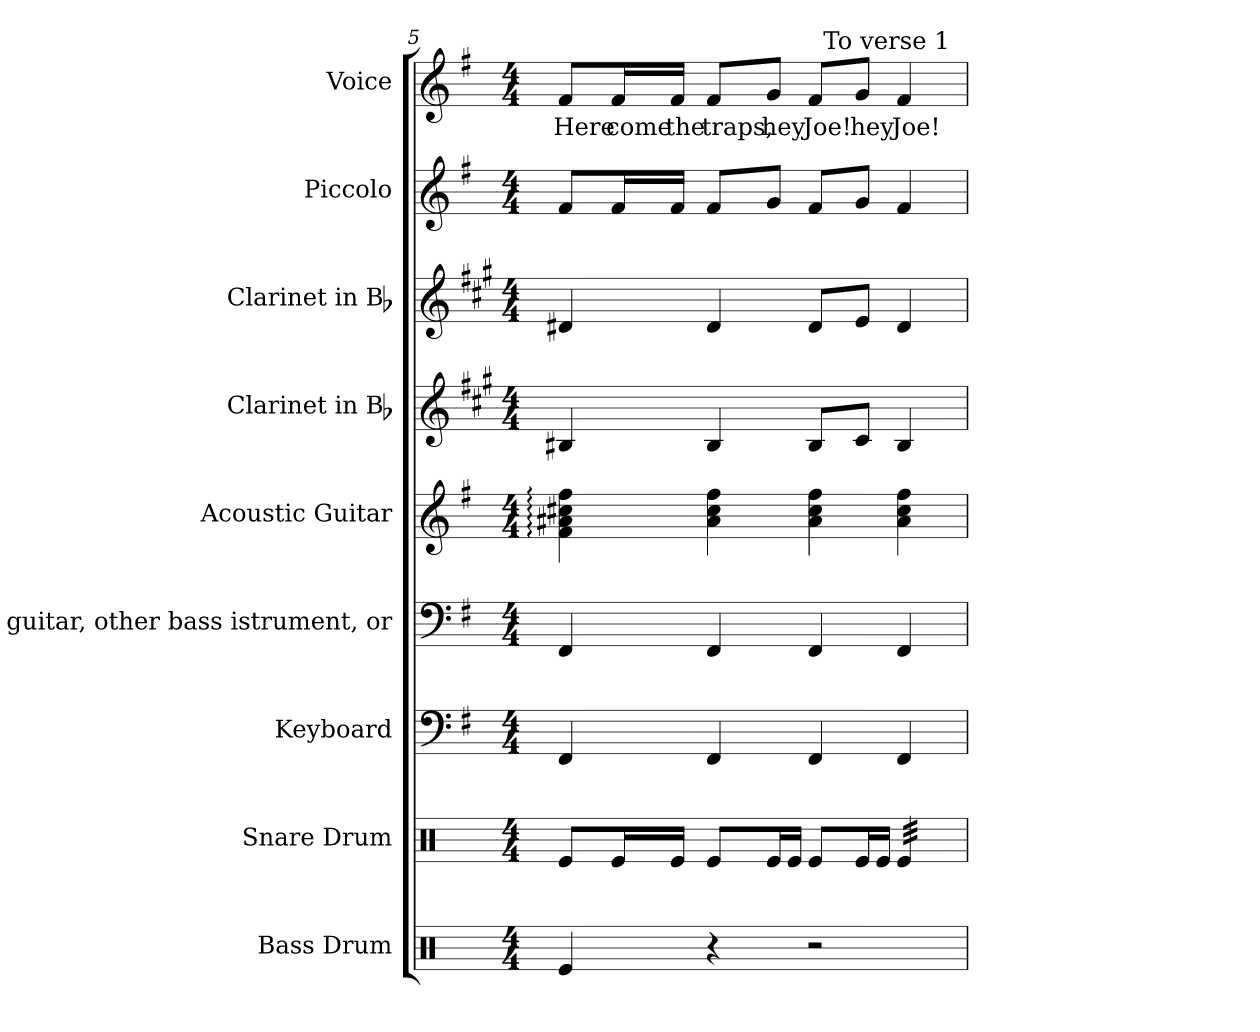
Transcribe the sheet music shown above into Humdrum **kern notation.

**kern	**kern	**kern	**kern	**kern	**kern	**kern	**kern	**kern	**text
*part9	*part8	*part7	*part6	*part5	*part4	*part3	*part2	*part1	*part1
*staff9	*staff8	*staff7	*staff6	*staff5	*staff4	*staff3	*staff2	*staff1	*staff1
*I"Bass Drum	*I"Snare Drum	*I"Keyboard	*I"Bass guitar, other bass istrument,   or	*I"Acoustic Guitar	*I"Clarinet in Bb	*I"Clarinet in Bb	*I"Piccolo	*I"Voice	*
*I'B. D.	*I'S. D.	*I'Kbd.	*I'Bass	*I'A. Gtr.	*I'Cl.	*I'Cl.	*I'Picc.	*I'Voice	*
*clefX	*clefX	*clefF4	*clefF4	*clefG2	*clefG2	*clefG2	*clefG2	*clefG2	*
*	*	*	*ITrd7c12	*ITrd7c12	*ITrd1c2	*ITrd1c2	*ITrd-7c-12	*	*
*k[]	*k[]	*k[f#]	*k[f#]	*k[f#]	*k[f#]	*k[f#]	*k[f#]	*k[f#]	*
*C:	*C:	*G:	*G:	*G:	*G:	*G:	*G:	*G:	*
*M4/4	*M4/4	*M4/4	*M4/4	*M4/4	*M4/4	*M4/4	*M4/4	*M4/4	*
=5	=5	=5	=5	=5	=5	=5	=5	=5	=5
!	!	!	!	!	!	!	!	!	!LO:LY:b:color=#000000
*	*	*	*	*	*	*	*	*^	*
4Rei/	8Rei/L	4FF#i/	4FFF#i/	4F#i\: 4A#Xi: 4c#Xi: 4f#i:	4A#Xi/	4c#Xi/	8ff#i/L	8f#i/L	2ryy	Here
!	!	!	!	!	!	!	!	!	!	!LO:LY:b:color=#000000
.	16Rei/L	.	.	.	.	.	16ff#i/L	16f#i/L	.	come
!	!	!	!	!	!	!	!	!	!	!LO:LY:b:color=#000000
.	16Rei/JJ	.	.	.	.	.	16ff#i/JJ	16f#i/JJ	.	the
!	!	!	!	!	!	!	!	!	!	!LO:LY:b:color=#000000
4r	8Rei/L	4FF#i/	4FFF#i/	4A#i\ 4c#i 4f#i	4A#i/	4c#i/	8ff#i/L	8f#i/L	.	traps,
!	!	!	!	!	!	!	!	!	!	!LO:LY:b:color=#000000
.	16Rei/L	.	.	.	.	.	8ggi/J	8gi/J	.	hey
.	16Rei/JJ	.	.	.	.	.	.	.	.	.
!	!	!	!	!	!	!	!	!	!	!LO:LY:b:color=#000000
2r	8Rei/L	4FF#i/	4FFF#i/	4A#i\ 4c#i 4f#i	8A#i/L	8c#i/L	8ff#i/L	8f#i/L	64..ryy	Joe!
!	!	!	!	!	!	!	!	!	!LO:TX:a:t=To verse 1	!
.	.	.	.	.	.	.	.	.	4ryy	.
!	!	!	!	!	!	!	!	!	!	!LO:LY:b:color=#000000
.	16Rei/L	.	.	.	8Bi/J	8di/J	8ggi/J	8gi/J	.	hey
.	16Rei/JJ	.	.	.	.	.	.	.	.	.
!	!	!	!	!	!	!	!	!	!	!LO:LY:b:color=#000000
*	*tremolo	*	*	*	*	*	*	*	*	*
.	32Rei/LLL	4FF#i/	4FFF#i/	4A#i\ 4c#i 4f#i	4A#i/	4c#i/	4ff#i/	4f#i/	.	Joe!
.	.	.	.	.	.	.	.	.	8ryy	.
.	32Rei/	.	.	.	.	.	.	.	.	.
.	32Rei/	.	.	.	.	.	.	.	.	.
.	32Rei/	.	.	.	.	.	.	.	.	.
.	32Rei/	.	.	.	.	.	.	.	.	.
.	.	.	.	.	.	.	.	.	16ryy	.
.	32Rei/	.	.	.	.	.	.	.	.	.
.	32Rei/	.	.	.	.	.	.	.	.	.
.	.	.	.	.	.	.	.	.	32ryy	.
.	32Rei/JJJ	.	.	.	.	.	.	.	.	.
*	*Xtremolo	*	*	*	*	*	*	*	*	*
.	.	.	.	.	.	.	.	.	256ryy	.
*	*	*	*	*	*	*	*	*v	*v	*
=	=	=	=	=	=	=	=	=	=
*-	*-	*-	*-	*-	*-	*-	*-	*-	*-
